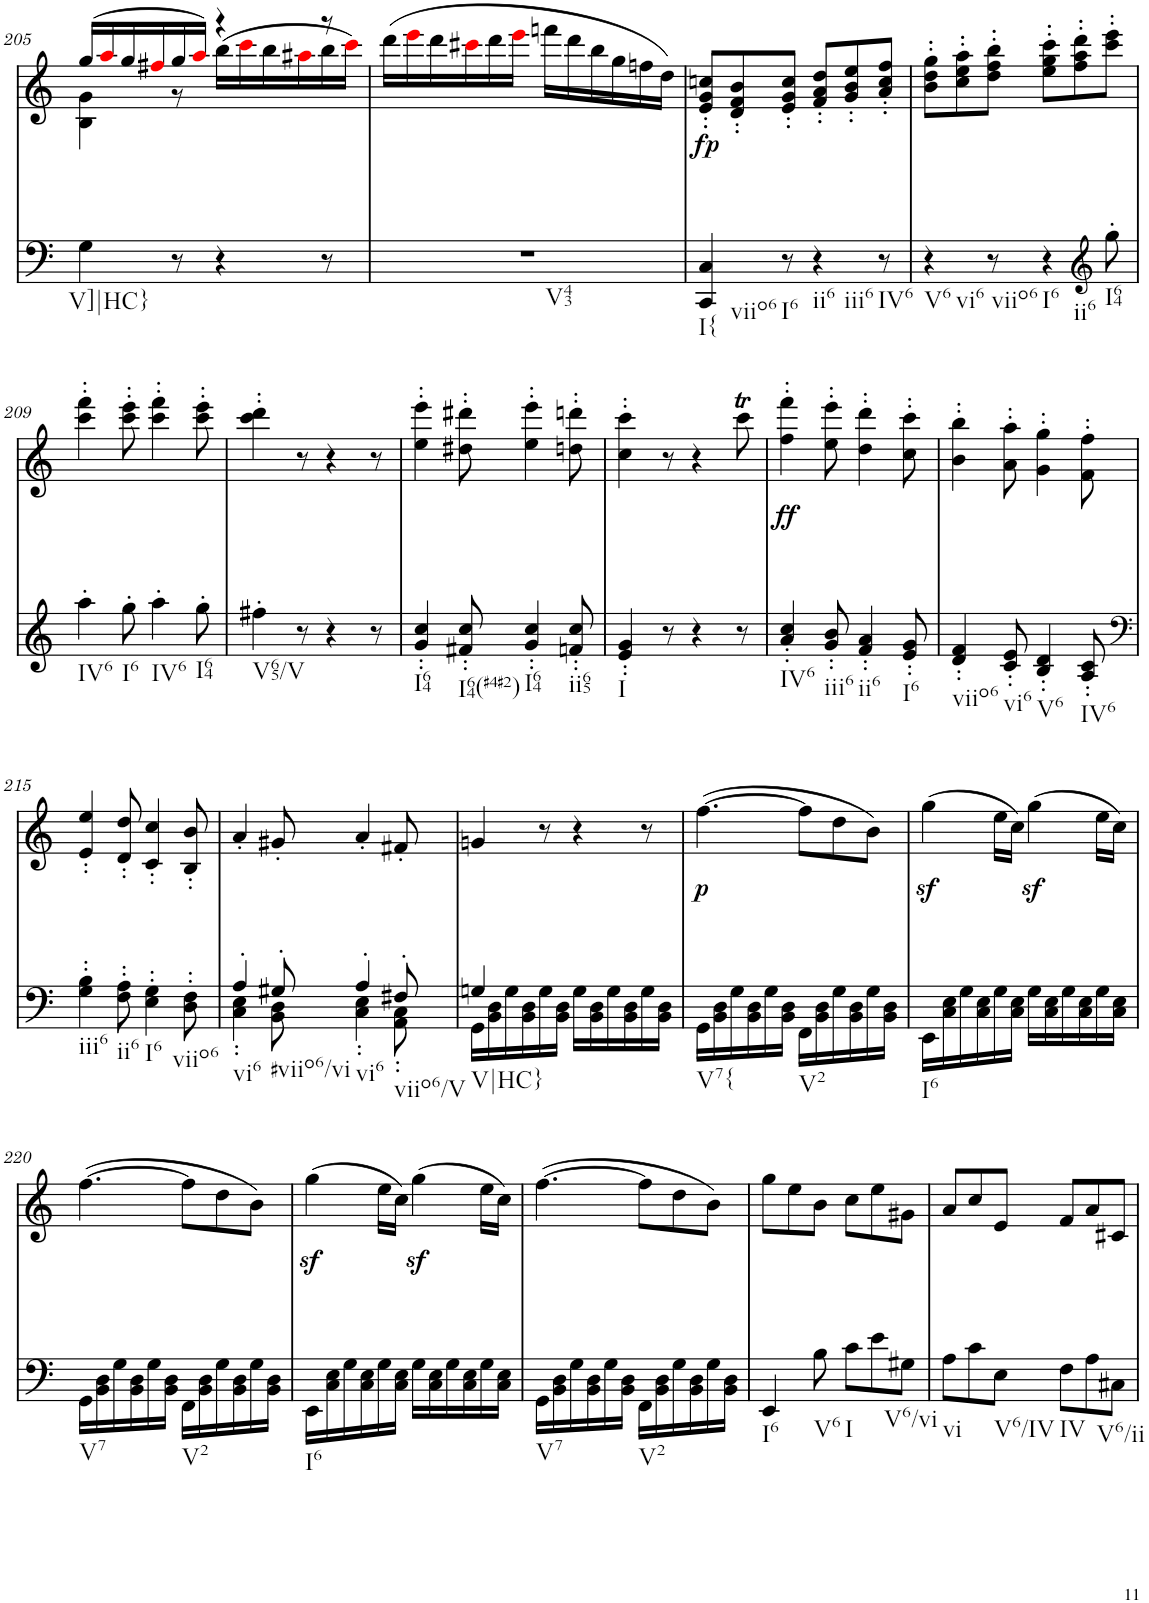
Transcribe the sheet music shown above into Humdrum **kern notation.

**kern	**kern	**dynam
*part2	*part1	*part1
*staff2	*staff1	*staff1
*I"piano	*I"piano	*
*I'Pno	*I'Pno	*
!!LO:PB:g=z
*clefF4	*clefG2	*
*k[]	*k[]	*
*M6/8	*M6/8	*
=205	=205	=205
*	*^	*
!LO:TX:b:t=V]|HC}	!	!	!
4G\	(16gg/LL	4B\ 4g\	.
.	16aai/	.	.
.	16gg/	.	.
.	16ff#Xi/	.	.
8r	16gg/	8r	.
.	16aai/JJ)	.	.
4r	4r	(>16bb\LL	.
.	.	16ccci\	.
.	.	16bb\	.
.	.	16aa#Xi\	.
8r	8r	16bb\	.
.	.	16ccci\JJ)	.
=206	=206	=206	=206
!LO:TX:b:t=V43	!	!	!
*	*v	*v	*
2.r	(16ddd\LL	.
.	16eeei\	.
.	16ddd\	.
.	16ccc#Xi\	.
.	16ddd\	.
.	16eeei\JJ	.
.	16fffn\LL	.
.	16ddd\	.
.	16bb\	.
.	16gg\	.
.	16ffn\	.
.	16dd\JJ)	.
=207	=207	=207
!LO:TX:b:t=I{	!	!
!LO:TX:b:t=viio6	!	!
!	!	!LO:DY:b
4CC/ 4C/	8e/' 8g/' 8ccn/'L	fp
.	8d/' 8f/' 8b/'	.
!LO:TX:b:t=I6	!	!
8r	8e/' 8g/' 8cc/'J	.
!LO:TX:b:t=ii6	!	!
!LO:TX:b:t=iii6	!	!
4r	8f/' 8a/' 8dd/'L	.
.	8g/' 8b/' 8ee/'	.
!LO:TX:b:t=IV6	!	!
8r	8a/' 8cc/' 8ff/'J	.
=208	=208	=208
!LO:TX:b:t=V6	!	!
!LO:TX:b:t=vi6	!	!
4r	8b\' 8dd\' 8gg\'L	.
.	8cc\' 8ee\' 8aa\'	.
!LO:TX:b:t=viio6	!	!
8r	8dd\' 8ff\' 8bb\'J	.
!LO:TX:b:t=I6	!	!
!LO:TX:b:t=ii6	!	!
4r	8ee\' 8gg\' 8ccc\'L	.
.	8ff\' 8aa\' 8ddd\'	.
*clefG2	*	*
!LO:TX:b:t=I64	!	!
8gg'\	8ccc\' 8eee\'J	.
!!LO:LB:g=z
=209	=209	=209
!LO:TX:b:t=IV6	!	!
4aa'\	4ccc\' 4fff\'	.
!LO:TX:b:t=I6	!	!
8gg'\	8ccc\' 8eee\'	.
!LO:TX:b:t=IV6	!	!
4aa'\	4ccc\' 4fff\'	.
!LO:TX:b:t=I64	!	!
8gg'\	8ccc\' 8eee\'	.
=210	=210	=210
!LO:TX:b:t=V65/V	!	!
4ff#X'\	4ccc\' 4ddd\'	.
8r	8r	.
4r	4r	.
8r	8r	.
=211	=211	=211
!LO:TX:b:t=I64	!	!
4g/' 4cc/'	4ee\' 4eee\'	.
!LO:TX:b:t=I64(#4#2)	!	!
8f#X/' 8cc/'	8dd#X\' 8ddd#X\'	.
!LO:TX:b:t=I64	!	!
4g/' 4cc/'	4ee\' 4eee\'	.
!LO:TX:b:t=ii65	!	!
8fn/' 8cc/'	8ddn\' 8dddn\'	.
=212	=212	=212
!LO:TX:b:t=I	!	!
4e/' 4g/'	4cc\' 4ccc\'	.
8r	8r	.
4r	4r	.
8r	8cccT\	.
=213	=213	=213
!LO:TX:b:t=IV6	!	!
!	!	!LO:DY:b
4a/' 4cc/'	4ff\' 4fff\'	ff
!LO:TX:b:t=iii6	!	!
8g/' 8b/'	8ee\' 8eee\'	.
!LO:TX:b:t=ii6	!	!
4f/' 4a/'	4dd\' 4ddd\'	.
!LO:TX:b:t=I6	!	!
8e/' 8g/'	8cc\' 8ccc\'	.
=214	=214	=214
!LO:TX:b:t=viio6	!	!
4d/' 4f/'	4b\' 4bb\'	.
!LO:TX:b:t=vi6	!	!
8c/' 8e/'	8a\' 8aa\'	.
!LO:TX:b:t=V6	!	!
4B/' 4d/'	4g\' 4gg\'	.
!LO:TX:b:t=IV6	!	!
8A/' 8c/'	8f\' 8ff\'	.
!!LO:LB:g=z
=215	=215	=215
*clefF4	*	*
!LO:TX:b:t=iii6	!	!
4G\' 4B\'	4e/' 4ee/'	.
!LO:TX:b:t=ii6	!	!
8F\' 8A\'	8d/' 8dd/'	.
!LO:TX:b:t=I6	!	!
4E\' 4G\'	4c/' 4cc/'	.
!LO:TX:b:t=viio6	!	!
8D\' 8F\'	8B/' 8b/'	.
=216	=216	=216
*^	*	*
!LO:TX:b:t=vi6	!	!	!
4A'/	4C\' 4E\'	4a'/	.
!LO:TX:b:t=#viio6/vi	!	!	!
8G#X'/	8BB\ 8D\	8g#X'/	.
!LO:TX:b:t=vi6	!	!	!
4A'/	4C\' 4E\'	4a'/	.
!LO:TX:b:t=viio6/V	!	!	!
8F#X'/	8AA\' 8C\'	8f#X'/	.
=217	=217	=217	=217
!LO:TX:b:t=V|HC}	!	!	!
4Gn/	16GG\LL	4gn/	.
.	16BB\ 16D\	.	.
.	16G\	.	.
.	16BB\ 16D\	.	.
8ryy	16G\	8r	.
.	16BB\ 16D\JJ	.	.
4.ryy	16G\LL	4r	.
.	16BB\ 16D\	.	.
.	16G\	.	.
.	16BB\ 16D\	.	.
.	16G\	8r	.
.	16BB\ 16D\JJ	.	.
=218	=218	=218	=218
!LO:TX:b:t=V7{	!	!	!
!	!	!	!LO:DY:b
*v	*v	*	*
16GG\LL	([4.ff\	p
16BB\ 16D\	.	.
16G\	.	.
16BB\ 16D\	.	.
16G\	.	.
16BB\ 16D\JJ	.	.
!LO:TX:b:t=V2	!	!
16FF\LL	8ff\L]	.
16BB\ 16D\	.	.
16G\	8dd\	.
16BB\ 16D\	.	.
16G\	8b\J)	.
16BB\ 16D\JJ	.	.
=219	=219	=219
!LO:TX:b:t=I6	!	!
16EE\LL	(4ggz<\	.
16C\ 16E\	.	.
16G\	.	.
16C\ 16E\	.	.
16G\	16ee\LL	.
16C\ 16E\JJ	16cc\JJ)	.
16G\LL	(4ggz<\	.
16C\ 16E\	.	.
16G\	.	.
16C\ 16E\	.	.
16G\	16ee\LL	.
16C\ 16E\JJ	16cc\JJ)	.
!!LO:LB:g=z
=220	=220	=220
!LO:TX:b:t=V7	!	!
16GG\LL	([4.ff\	.
16BB\ 16D\	.	.
16G\	.	.
16BB\ 16D\	.	.
16G\	.	.
16BB\ 16D\JJ	.	.
!LO:TX:b:t=V2	!	!
16FF\LL	8ff\L]	.
16BB\ 16D\	.	.
16G\	8dd\	.
16BB\ 16D\	.	.
16G\	8b\J)	.
16BB\ 16D\JJ	.	.
=221	=221	=221
!LO:TX:b:t=I6	!	!
16EE\LL	(4ggz<\	.
16C\ 16E\	.	.
16G\	.	.
16C\ 16E\	.	.
16G\	16ee\LL	.
16C\ 16E\JJ	16cc\JJ)	.
16G\LL	(4ggz<\	.
16C\ 16E\	.	.
16G\	.	.
16C\ 16E\	.	.
16G\	16ee\LL	.
16C\ 16E\JJ	16cc\JJ)	.
=222	=222	=222
!LO:TX:b:t=V7	!	!
16GG\LL	([4.ff\	.
16BB\ 16D\	.	.
16G\	.	.
16BB\ 16D\	.	.
16G\	.	.
16BB\ 16D\JJ	.	.
!LO:TX:b:t=V2	!	!
16FF\LL	8ff\L]	.
16BB\ 16D\	.	.
16G\	8dd\	.
16BB\ 16D\	.	.
16G\	8b\J)	.
16BB\ 16D\JJ	.	.
=223	=223	=223
!LO:TX:b:t=I6	!	!
4EE/	8gg\L	.
.	8ee\	.
!LO:TX:b:t=V6	!	!
8B\	8b\J	.
!LO:TX:b:t=I	!	!
8c\L	8cc\L	.
8e\	8ee\	.
!LO:TX:b:t=V6/vi	!	!
8G#X\J	8g#X\J	.
=224	=224	=224
!LO:TX:b:t=vi	!	!
8A\L	8a/L	.
8c\	8cc/	.
!LO:TX:b:t=V6/IV	!	!
8E\J	8e/J	.
!LO:TX:b:t=IV	!	!
8F\L	8f/L	.
8A\	8a/	.
!LO:TX:b:t=V6/ii	!	!
8C#X\J	8c#X/J	.
=	=	=
*-	*-	*-
